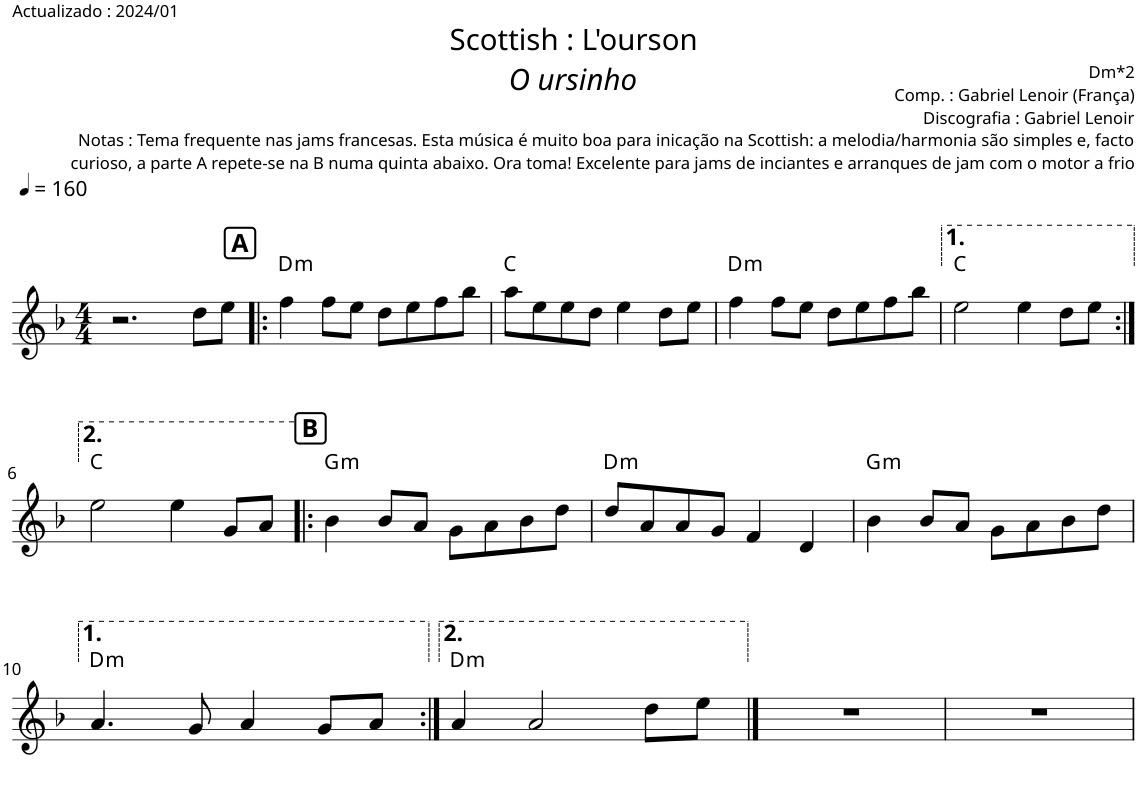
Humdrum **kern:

**kern	**harte
*part1	*part1
*staff1	*
*I"Piano	*
*I'Pno.	*
*clefG2	*
*k[b-]	*
*M4/4	*
*MM160	*
=1	=1
2.r	.
8dd\L	.
8ee\J	.
!!LO:REH:place=s1:a:B:cj:fs=12:t=A
=2!|:	=2!|:
!	!LO:H:kt=m
4ff\	D:min
8ff\L	.
8ee\J	.
8dd\L	.
8ee\	.
8ff\	.
8bb-\J	.
=3	=3
8aa\L	C:maj
8ee\	.
8ee\	.
8dd\J	.
4ee\	.
8dd\L	.
8ee\J	.
=4	=4
!	!LO:H:kt=m
4ff\	D:min
8ff\L	.
8ee\J	.
8dd\L	.
8ee\	.
8ff\	.
8bb-\J	.
=5	=5
2ee\	C:maj
4ee\	.
8dd\L	.
8ee\J	.
!!LO:LB:g=z
=6:|!	=6:|!
2ee\	C:maj
4ee\	.
8g/L	.
8a/J	.
!!LO:REH:place=s1:a:B:cj:fs=12:t=B
=7!|:	=7!|:
!	!LO:H:kt=m
4b-\	G:min
8b-/L	.
8a/J	.
8g\L	.
8a\	.
8b-\	.
8ee\J	.
=8	=8
!	!LO:H:kt=m
8dd/L	D:min
8a/	.
8a/	.
8g/J	.
4f/	.
4d/	.
=9	=9
!	!LO:H:kt=m
4b-\	G:min
8b-/L	.
8a/J	.
8g\L	.
8a\	.
8b-\	.
8ee\J	.
!!LO:LB:g=z
=10	=10
!	!LO:H:kt=m
4.a/	D:min
8g/	.
4a/	.
8g/L	.
8a/J	.
=11:|!	=11:|!
!	!LO:H:kt=m
4a/	D:min
2a/	.
8dd\L	.
8ee\J	.
==12	==12
1r	.
=13	=13
1r	.
=	=
*-	*-
